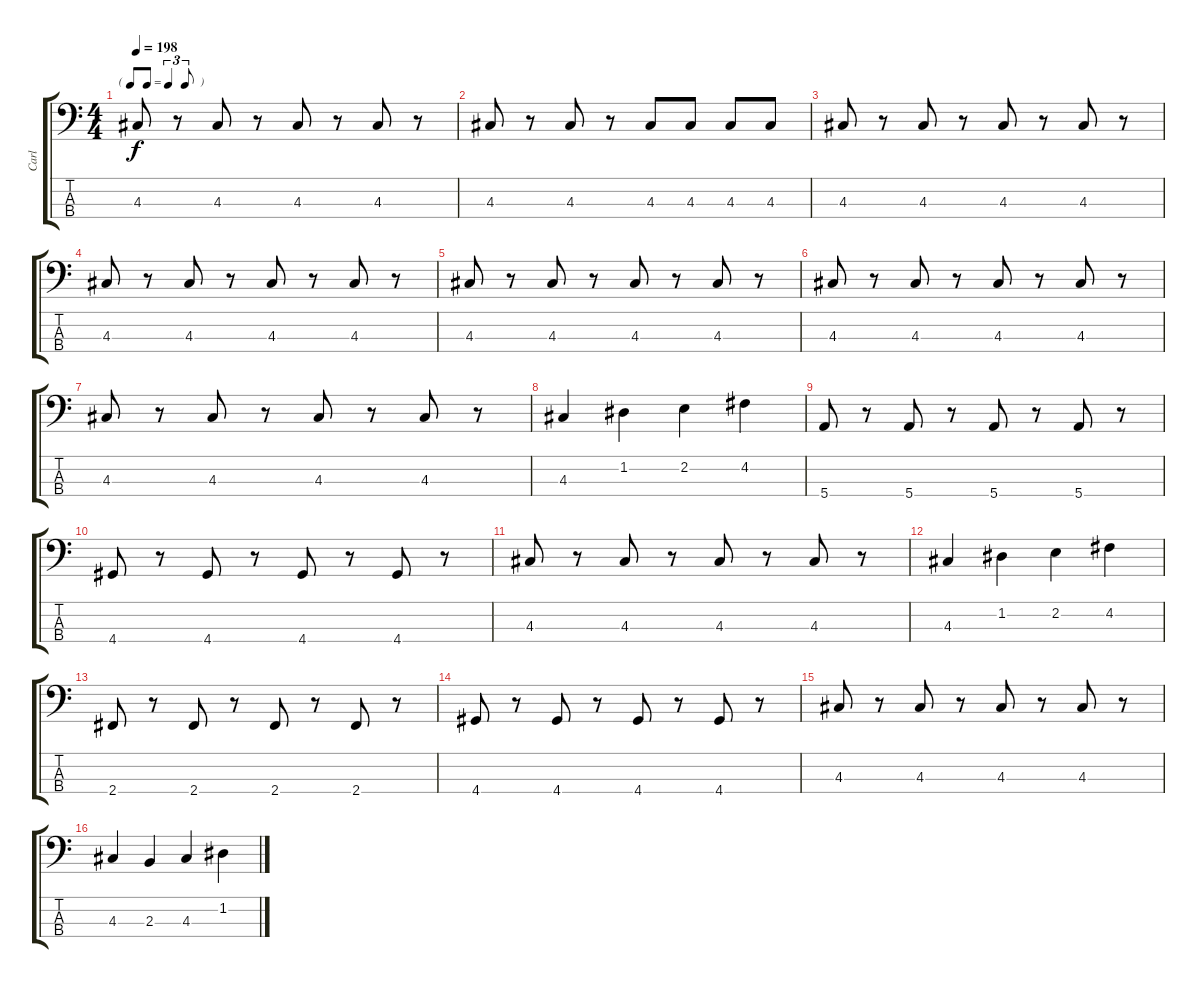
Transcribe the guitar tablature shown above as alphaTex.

\track ("Carl" "Carl") {instrument electricbassfinger}
\staff {score tabs}
\tuning (G2 D2 A1 E1) {hide}
\ts (4 4)
\tf triplet8th
\tempo 198
\clef f4
\ks c
4.3.8{dy f} r.8 4.3.8 r.8 4.3.8 r.8 4.3.8 r.8 |
4.3.8 r.8 4.3.8 r.8 4.3.8 4.3.8 4.3.8 4.3.8 |
4.3.8 r.8 4.3.8 r.8 4.3.8 r.8 4.3.8 r.8 |
4.3.8 r.8 4.3.8 r.8 4.3.8 r.8 4.3.8 r.8 |
4.3.8 r.8 4.3.8 r.8 4.3.8 r.8 4.3.8 r.8 |
4.3.8 r.8 4.3.8 r.8 4.3.8 r.8 4.3.8 r.8 |
4.3.8 r.8 4.3.8 r.8 4.3.8 r.8 4.3.8 r.8 |
4.3.4 1.2.4 2.2.4 4.2.4 |
5.4.8 r.8 5.4.8 r.8 5.4.8 r.8 5.4.8 r.8 |
4.4.8 r.8 4.4.8 r.8 4.4.8 r.8 4.4.8 r.8 |
4.3.8 r.8 4.3.8 r.8 4.3.8 r.8 4.3.8 r.8 |
4.3.4 1.2.4 2.2.4 4.2.4 |
2.4.8 r.8 2.4.8 r.8 2.4.8 r.8 2.4.8 r.8 |
4.4.8 r.8 4.4.8 r.8 4.4.8 r.8 4.4.8 r.8 |
4.3.8 r.8 4.3.8 r.8 4.3.8 r.8 4.3.8 r.8 |
4.3.4 2.3.4 4.3.4 1.2.4
